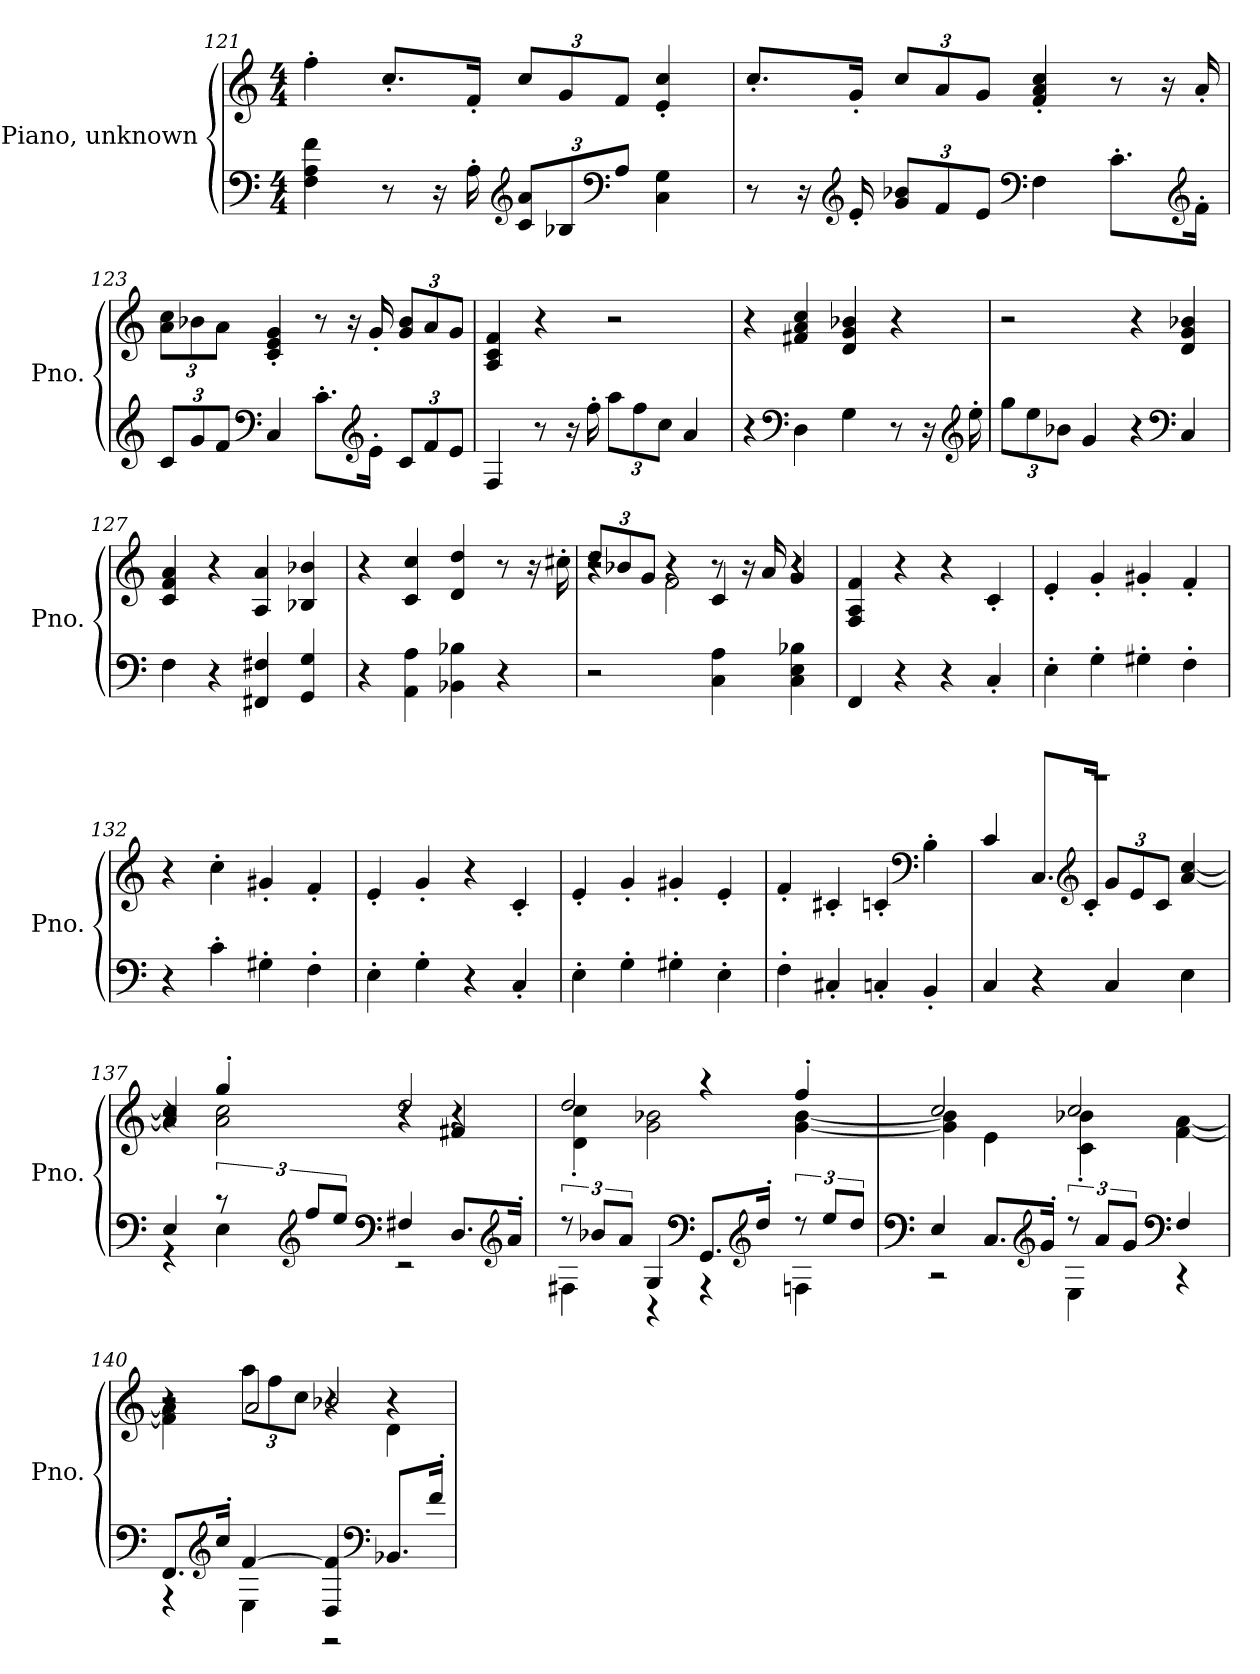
**kern	**kern
*part1	*part1
*staff2	*staff1
*I"Piano, unknown	*
*I'Pno.	*
*clefF4	*clefG2
*k[]	*k[]
*M4/4	*M4/4
=121	=121
4F\ 4A\ 4f\	4ff'\
8r	8.cc'/L
16r	.
16A'\	16f'/Jk
*clefG2	*
*Xbrackettup	*Xbrackettup
12c/ 12a/L	12cc/L
12B-X/	12g/
*clefF4	*
12A/J	12f/J
4C\ 4G\	4e/' 4cc/'
!!LO:LB:g=z
=122	=122
8r	8.cc'/L
16r	.
*clefG2	*
16e'/	16g'/Jk
12g/ 12b-X/L	12cc/L
12f/	12a/
12e/J	12g/J
*clefF4	*
4F\	4f/' 4a/' 4cc/'
8.c'\L	8r
.	16r
*clefG2	*
16f'\Jk	16a'/
=123	=123
12c/L	12a\ 12cc\L
12g/	12b-X\
12f/J	12a\J
*clefF4	*
4C/	4c/' 4e/' 4g/'
8.c'\L	8r
.	16r
*clefG2	*
16e'\Jk	16g'/
12c/L	12g/ 12b-/L
12f/	12a/
12e/J	12g/J
=124	=124
4F/	4A/ 4c/ 4f/
8r	4r
16r	.
16ff'\	.
12aa\L	2r
12ff\	.
12cc\J	.
4a/	.
!!LO:LB:g=z
=125	=125
4r	4r
*clefF4	*
4D\	4f#X/ 4a/ 4cc/
4G\	4d/ 4g/ 4b-X/
8r	4r
16r	.
*clefG2	*
16ee'\	.
=126	=126
12gg\L	2r
12ee\	.
12b-X\J	.
4g/	.
4r	4r
*clefF4	*
4C/	4d/ 4g/ 4b-X/
=127	=127
4F\	4c/ 4f/ 4a/
4r	4r
4FF#X/ 4F#X/	4A/ 4a/
4GG/ 4G/	4B-X/ 4b-X/
=128	=128
4r	4r
4AA\ 4A\	4c/ 4cc/
4BB-X\ 4B-X\	4d/ 4dd/
4r	8r
.	16r
.	16cc#X'\
=129	=129
*	*^
*	*	*^
2r	12dd/L	4r	2r
.	12b-X/	.	.
.	12g/J	.	.
.	4r	2f\	.
4C\ 4A\	8r	.	4c/
.	16r	.	.
.	16a/	.	.
4C\ 4E\ 4B-X\	4g/	4r	4r
*	*v	*v	*v
!!LO:LB:g=z
=130	=130
4FF/	4F/ 4A/ 4f/
4r	4r
4r	4r
4C'/	4c'/
=131	=131
4E'\	4e'/
4G'\	4g'/
4G#X'\	4g#X'/
4F'\	4f'/
=132	=132
4r	4r
4c'\	4cc'\
4G#X'\	4g#X'/
4F'\	4f'/
=133	=133
4E'\	4e'/
4G'\	4g'/
4r	4r
4C'/	4c'/
=134	=134
4E'\	4e'/
4G'\	4g'/
4G#X'\	4g#X'/
4E'\	4e'/
=135	=135
4F'\	4f'/
4C#X'/	4c#X'/
4Cn'/	4cn'/
*	*clefF4
4BB'/	4B'\
=136	=136
*	*^
4C/	1r	4c/
4r	.	8.C/L
*	*clefG2	*
.	.	16c'/Jk
4C/	.	12g/L
.	.	12e/
.	.	12c/J
4E\	.	[4a/ [4cc/
!!LO:PB:g=z
=137	=137	=137
*^	*	*^
4E/	4r	2r	4r	4a/] 4cc/]
*brackettup	*	*	*	*
12r	4E\	.	2a\ 2cc\	4gg'/
*clefG2	*	*	*	*
12ff/L	.	.	.	.
12ee/J	.	.	.	.
*clefF4	*	*	*	*
4F#X/	2r	2dd/	.	4r
8.D/L	.	.	4r	4f#X/
*clefG2	*	*	*	*
16a'/Jk	.	.	.	.
*	*	*	*v	*v
=138	=138	=138	=138
12r	4F#X\	2dd/	4d\' 4cc\'
12b-X/L	.	.	.
12a/J	.	.	.
4G/	4r	.	2g\ 2b-X\
*clefF4	*	*	*
8.GG/L	4r	4r	.
*clefG2	*	*	*
16dd'/Jk	.	.	.
12r	4Fn\	4ff'/	[4g\ [4b-\
12ee/L	.	.	.
12dd/J	.	.	.
=139	=139	=139	=139
*clefF4	*	*	*
4E/	2r	2cc/	4g\] 4b-\]
8.C/L	.	.	4e\
*clefG2	*	*	*
16g'/Jk	.	.	.
12r	4E\	2cc/	4c\' 4b-X\'
12a/L	.	.	.
12g/J	.	.	.
*clefF4	*	*	*
4F/	4r	.	[4f\ [4a\
!!LO:LB:g=z
=140	=140	=140	=140
*	*	*	*^
8.FF/L	4r	2r	4f\] 4a\]	4r
*clefG2	*	*	*	*
16cc'/Jk	.	.	.	.
[4f/	4E\	.	12aa\L	2a/
.	.	.	12ff\	.
.	.	.	12cc\J	.
4D/ 4f/]	2r	2b-X/	4r	.
*clefF4	*	*	*	*
8.BB-X/L	.	.	4d\	4r
16f'/Jk	.	.	.	.
*v	*v	*	*	*
*	*v	*v	*v
=	=
*-	*-
